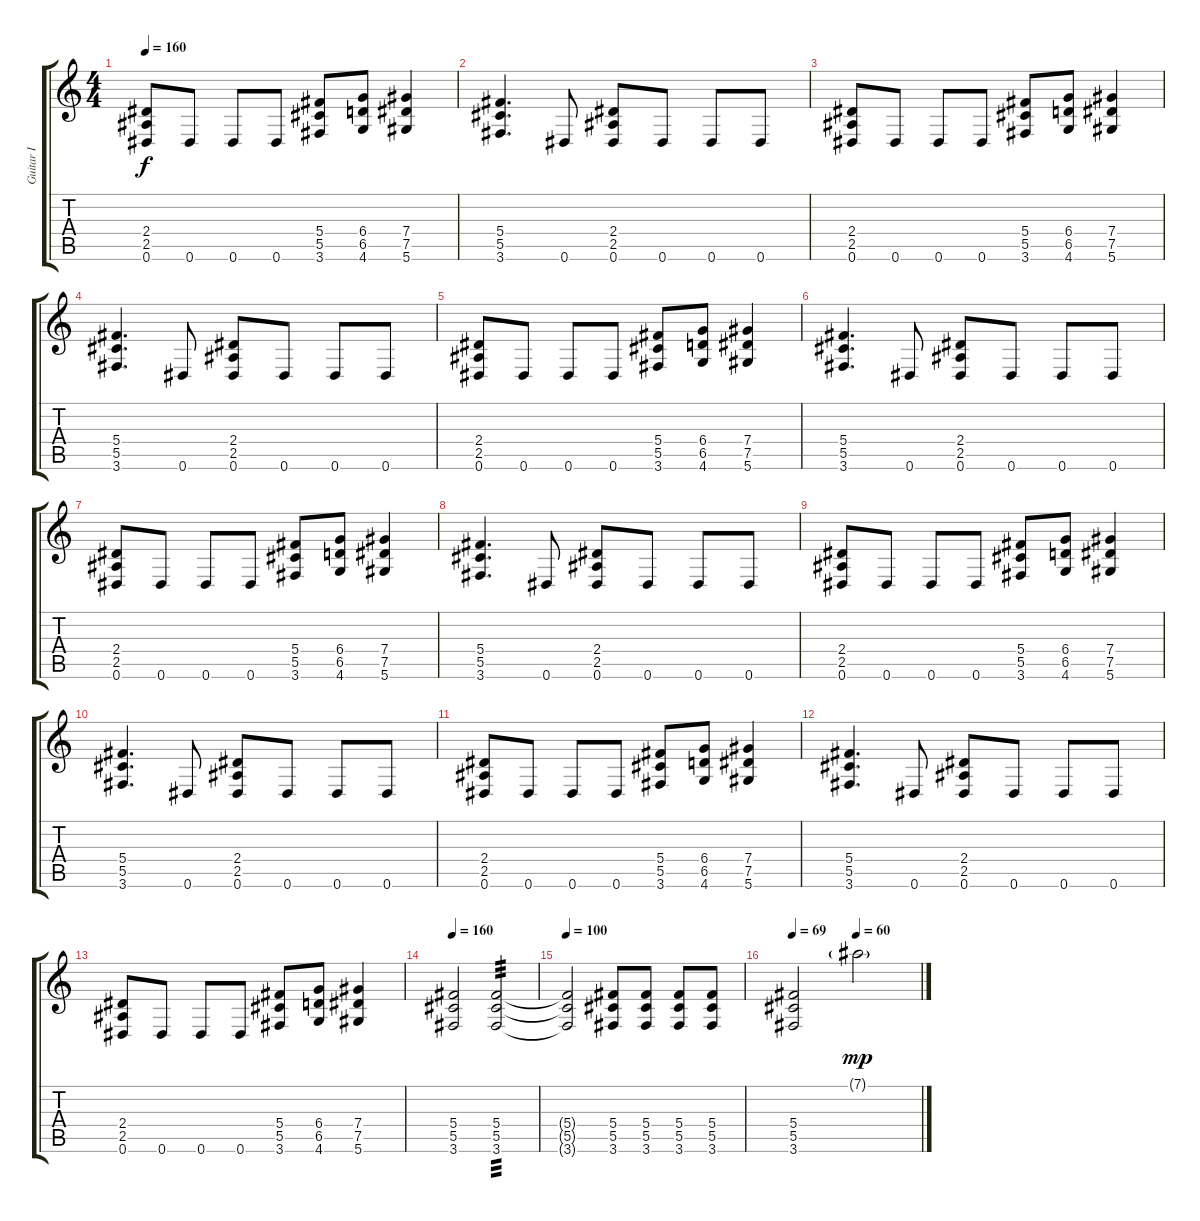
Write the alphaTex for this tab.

\track ("Guitar I" "Guitar I") {instrument distortionguitar}
\staff {score tabs}
\tuning (Eb4 Bb3 Gb3 Db3 Ab2 Eb2) {hide}
\ts (4 4)
\tempo 160
\clef g2
\ks c
(2.4 2.5 0.6).8{dy f} 0.6.8 0.6.8 0.6.8 (5.4 5.5 3.6).8 (6.4 6.5 4.6).8 (7.4 7.5 5.6).4 |
(5.4 5.5 3.6).4{d} 0.6.8 (2.4 2.5 0.6).8 0.6.8 0.6.8 0.6.8 |
(2.4 2.5 0.6).8 0.6.8 0.6.8 0.6.8 (5.4 5.5 3.6).8 (6.4 6.5 4.6).8 (7.4 7.5 5.6).4 |
(5.4 5.5 3.6).4{d} 0.6.8 (2.4 2.5 0.6).8 0.6.8 0.6.8 0.6.8 |
(2.4 2.5 0.6).8 0.6.8 0.6.8 0.6.8 (5.4 5.5 3.6).8 (6.4 6.5 4.6).8 (7.4 7.5 5.6).4 |
(5.4 5.5 3.6).4{d} 0.6.8 (2.4 2.5 0.6).8 0.6.8 0.6.8 0.6.8 |
(2.4 2.5 0.6).8 0.6.8 0.6.8 0.6.8 (5.4 5.5 3.6).8 (6.4 6.5 4.6).8 (7.4 7.5 5.6).4 |
(5.4 5.5 3.6).4{d} 0.6.8 (2.4 2.5 0.6).8 0.6.8 0.6.8 0.6.8 |
(2.4 2.5 0.6).8 0.6.8 0.6.8 0.6.8 (5.4 5.5 3.6).8 (6.4 6.5 4.6).8 (7.4 7.5 5.6).4 |
(5.4 5.5 3.6).4{d} 0.6.8 (2.4 2.5 0.6).8 0.6.8 0.6.8 0.6.8 |
(2.4 2.5 0.6).8 0.6.8 0.6.8 0.6.8 (5.4 5.5 3.6).8 (6.4 6.5 4.6).8 (7.4 7.5 5.6).4 |
(5.4 5.5 3.6).4{d} 0.6.8 (2.4 2.5 0.6).8 0.6.8 0.6.8 0.6.8 |
(2.4 2.5 0.6).8 0.6.8 0.6.8 0.6.8 (5.4 5.5 3.6).8 (6.4 6.5 4.6).8 (7.4 7.5 5.6).4 |
\tempo 160
(5.4 5.5 3.6).2 (5.4 5.5 3.6).2{tp 3} |
\tempo 100
(5.4{t} 5.5{t} 3.6{t}).2 (5.4 5.5 3.6).8 (5.4 5.5 3.6).8 (5.4 5.5 3.6).8 (5.4 5.5 3.6).8 |
\tempo 69
\tempo (60 0.5)
(5.4 5.5 3.6).2 7.1{ss g}.2{dy mp}
